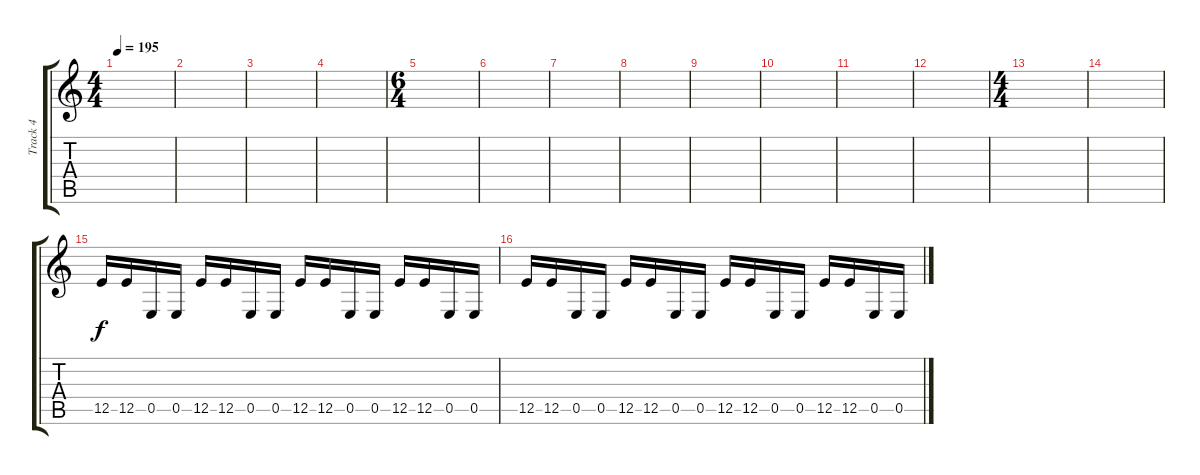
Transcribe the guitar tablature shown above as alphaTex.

\track ("Track 4" "Track 4") {instrument electricguitarclean}
\staff {score tabs}
\tuning (B3 Gb3 D3 A2 E2 B1) {hide}
\ts (4 4)
\tempo 195
\clef g2
\ks c
|
|
|
|
\ts (6 4)
|
|
|
|
|
|
|
|
\ts (4 4)
|
|
12.5.16{volume 12 balance 1 instrument overdrivenguitar} 12.5.16 0.5.16 0.5.16 12.5.16 12.5.16 0.5.16 0.5.16 12.5.16 12.5.16 0.5.16 0.5.16 12.5.16 12.5.16 0.5.16 0.5.16 |
12.5.16 12.5.16 0.5.16 0.5.16 12.5.16 12.5.16 0.5.16 0.5.16 12.5.16 12.5.16 0.5.16 0.5.16 12.5.16 12.5.16 0.5.16 0.5.16
